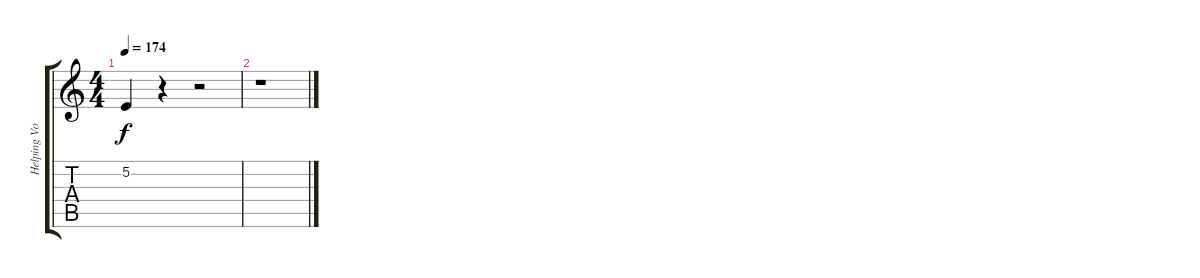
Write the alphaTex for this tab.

\track ("Helping Vocals" "Helping Vo") {instrument pad2warm}
\staff {score tabs}
\tuning (E4 B3 G3 D3 A2 E2) {hide}
\ts (4 4)
\tempo 174
\clef g2
\ks c
5.2{t}.4{dy f} r.4 r.2 |
r.1
